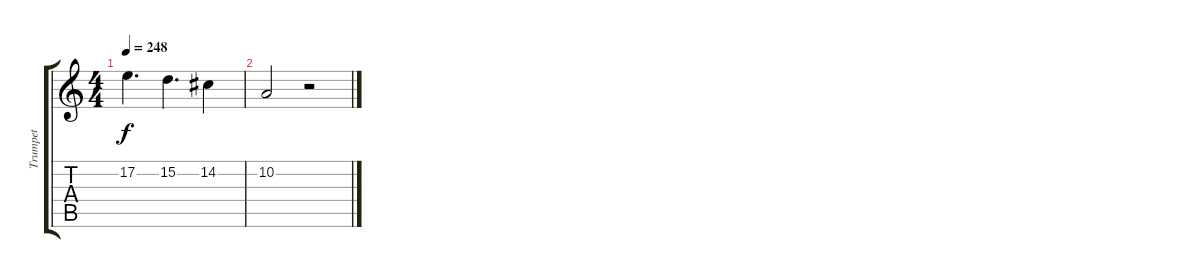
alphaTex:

\track ("Trumpet" "Trumpet") {instrument trumpet}
\staff {score tabs}
\tuning (E4 B3 G3 D3 A2 E2) {hide}
\ts (4 4)
\tempo 248
\clef g2
\ks c
17.2.4{d dy f} 15.2.4{d} 14.2.4 |
10.2.2 r.2
